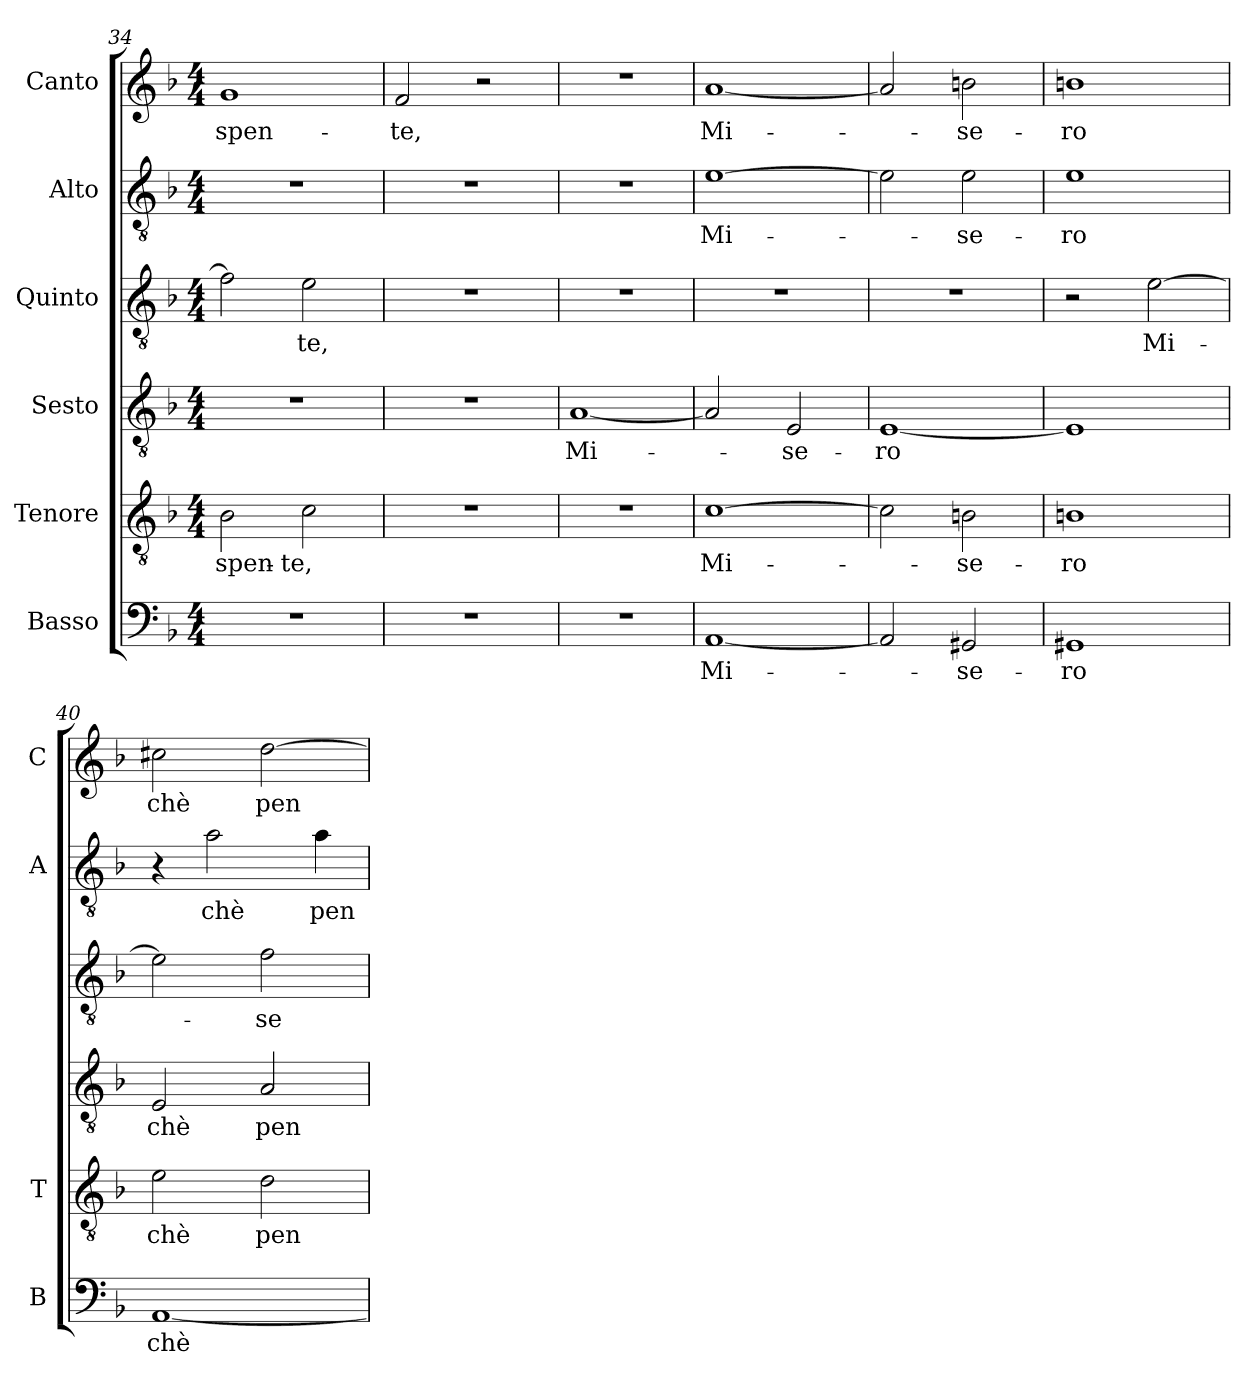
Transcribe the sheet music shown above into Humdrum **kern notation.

**kern	**text	**kern	**text	**kern	**text	**kern	**text	**kern	**text	**kern	**text
*part6	*part6	*part5	*part5	*part4	*part4	*part3	*part3	*part2	*part2	*part1	*part1
*staff6	*staff6	*staff5	*staff5	*staff4	*staff4	*staff3	*staff3	*staff2	*staff2	*staff1	*staff1
*I"Basso	*	*I"Tenore	*	*I"Sesto	*	*I"Quinto	*	*I"Alto	*	*I"Canto	*
*I'B	*	*I'T	*	*	*	*	*	*I'A	*	*I'C	*
*clefF4	*	*clefGv2	*	*clefGv2	*	*clefGv2	*	*clefGv2	*	*clefG2	*
*k[b-]	*	*k[b-]	*	*k[b-]	*	*k[b-]	*	*k[b-]	*	*k[b-]	*
*F:	*	*F:	*	*F:	*	*F:	*	*F:	*	*F:	*
*M4/4	*	*M4/4	*	*M4/4	*	*M4/4	*	*M4/4	*	*M4/4	*
=34	=34	=34	=34	=34	=34	=34	=34	=34	=34	=34	=34
!	!	!	!LO:LY:b	!	!	!	!	!	!	!	!
!	!	!	!	!	!	!	!	!	!	!	!LO:LY:b
1r	.	2B-\	spen-	1r	.	2f\]	.	1r	.	1g	spen-
!	!	!	!LO:LY:b	!	!	!	!	!	!	!	!
!	!	!	!	!	!	!	!LO:LY:b	!	!	!	!
.	.	2c\	-te,	.	.	2e\	-te,	.	.	.	.
=35	=35	=35	=35	=35	=35	=35	=35	=35	=35	=35	=35
!	!	!	!	!	!	!	!	!	!	!	!LO:LY:b
1r	.	1r	.	1r	.	1r	.	1r	.	2f/	-te,
.	.	.	.	.	.	.	.	.	.	2r	.
=36	=36	=36	=36	=36	=36	=36	=36	=36	=36	=36	=36
!	!	!	!	!	!LO:LY:b	!	!	!	!	!	!
1r	.	1r	.	[1A	Mi-	1r	.	1r	.	1r	.
=37	=37	=37	=37	=37	=37	=37	=37	=37	=37	=37	=37
!	!LO:LY:b	!	!	!	!	!	!	!	!	!	!
!	!	!	!LO:LY:b	!	!	!	!	!	!	!	!
!	!	!	!	!	!	!	!	!	!LO:LY:b	!	!
!	!	!	!	!	!	!	!	!	!	!	!LO:LY:b
[1AA	Mi-	[1c	Mi-	2A/]	.	1r	.	[1e	Mi-	[1a	Mi-
!	!	!	!	!	!LO:LY:b	!	!	!	!	!	!
.	.	.	.	2E/	-se-	.	.	.	.	.	.
!!LO:LB:g=z
=38	=38	=38	=38	=38	=38	=38	=38	=38	=38	=38	=38
!	!	!	!	!	!LO:LY:b	!	!	!	!	!	!
2AA/]	.	2c\]	.	[1E	-ro	1r	.	2e\]	.	2a/]	.
!	!LO:LY:b	!	!	!	!	!	!	!	!	!	!
!	!	!	!LO:LY:b	!	!	!	!	!	!	!	!
!	!	!	!	!	!	!	!	!	!LO:LY:b	!	!
!	!	!	!	!	!	!	!	!	!	!	!LO:LY:b
2GG#X/	-se-	2Bn\	-se-	.	.	.	.	2e\	-se-	2bn\	-se-
=39	=39	=39	=39	=39	=39	=39	=39	=39	=39	=39	=39
!	!LO:LY:b	!	!	!	!	!	!	!	!	!	!
!	!	!	!LO:LY:b	!	!	!	!	!	!	!	!
!	!	!	!	!	!	!	!	!	!LO:LY:b	!	!
!	!	!	!	!	!	!	!	!	!	!	!LO:LY:b
1GG#X	-ro	1Bn	-ro	1E]	.	2r	.	1e	-ro	1bn	-ro
!	!	!	!	!	!	!	!LO:LY:b	!	!	!	!
.	.	.	.	.	.	[2e\	Mi-	.	.	.	.
=40	=40	=40	=40	=40	=40	=40	=40	=40	=40	=40	=40
!	!LO:LY:b	!	!	!	!	!	!	!	!	!	!
!	!	!	!LO:LY:b	!	!	!	!	!	!	!	!
!	!	!	!	!	!LO:LY:b	!	!	!	!	!	!
!	!	!	!	!	!	!	!	!	!	!	!LO:LY:b
[1AA	chè	2e\	chè	2E/	chè	2e\]	.	4r	.	2cc#X\	chè
!	!	!	!	!	!	!	!	!	!LO:LY:b	!	!
.	.	.	.	.	.	.	.	2a\	chè	.	.
!	!	!	!LO:LY:b	!	!	!	!	!	!	!	!
!	!	!	!	!	!LO:LY:b	!	!	!	!	!	!
!	!	!	!	!	!	!	!LO:LY:b	!	!	!	!
!	!	!	!	!	!	!	!	!	!	!	!LO:LY:b
.	.	2d\	pen-	2A/	pen-	2f\	-se-	.	.	[2dd\	pen-
!	!	!	!	!	!	!	!	!	!LO:LY:b	!	!
.	.	.	.	.	.	.	.	4a\	pen-	.	.
=	=	=	=	=	=	=	=	=	=	=	=
*-	*-	*-	*-	*-	*-	*-	*-	*-	*-	*-	*-
